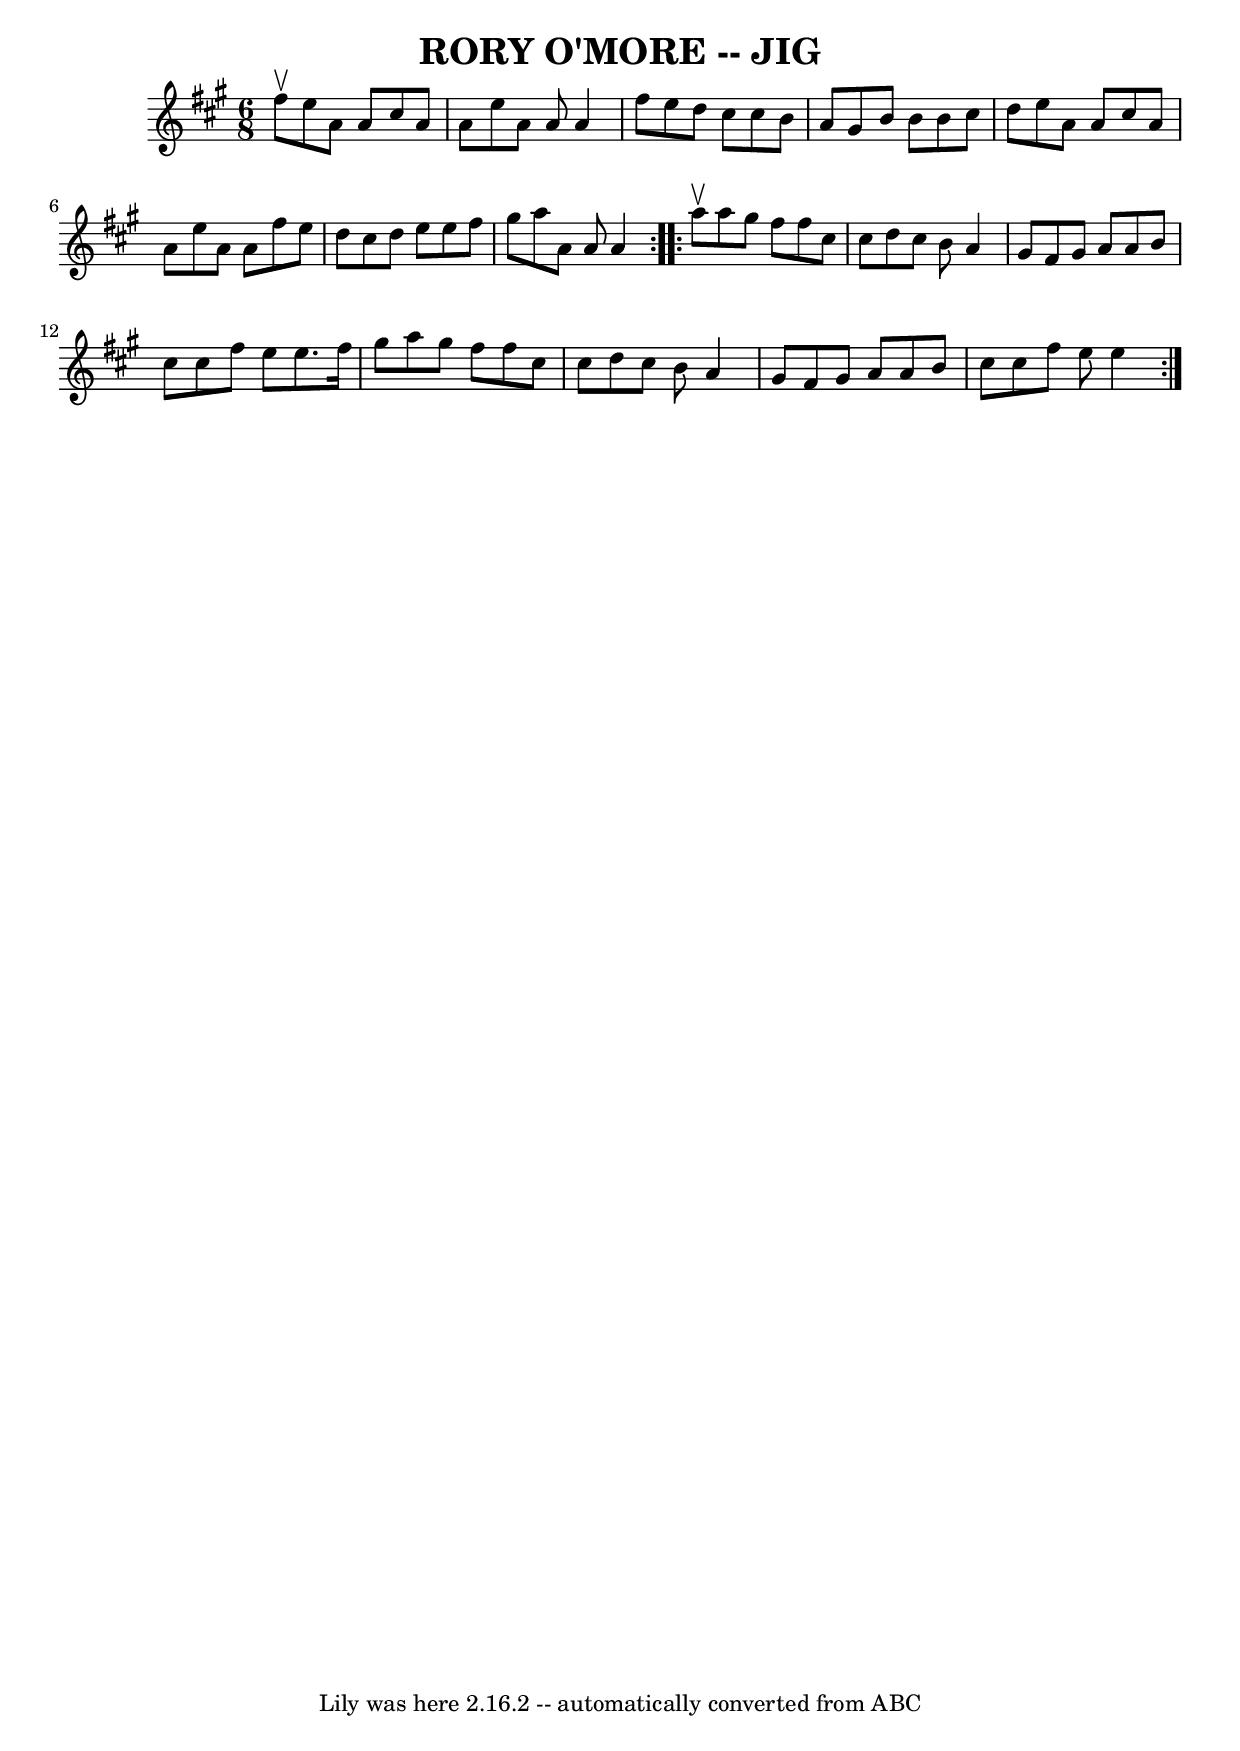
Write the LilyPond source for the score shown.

\version "2.7.40"
\include "Mammoth.ily"
\header {
	%% book = "Ryan's Mammoth Collection of Fiddle Tunes"
	crossRefNumber = "1"
	footnotes = ""
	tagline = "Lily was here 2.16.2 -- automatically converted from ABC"
	title = "RORY O'MORE -- JIG"
}
voicedefault =  {


\repeat volta 2 {
\time 6/8 \key a \major fis''8^\upbow       |
 e''8 a'8 a'8    
cis''8 a'8 a'8    |
 e''8 a'8 a'8 a'4 fis''8    
|
 e''8 d''8 cis''8 cis''8 b'8 a'8    |
 gis'8   
 b'8 b'8 b'8 cis''8 d''8    |
     |
 e''8 a'8    
a'8 cis''8 a'8 a'8    |
 e''8 a'8 a'8 fis''8 e''8  
 d''8    |
 cis''8 d''8 e''8 e''8 fis''8 gis''8    
|
 a''8 a'8 a'8 a'4    }     \repeat volta 2 { a''8^\upbow  
     |
 a''8 gis''8 fis''8 fis''8 cis''8 cis''8    
|
 d''8 cis''8 b'8 a'4 gis'8    |
 fis'8 gis'8   
 a'8 a'8 b'8 cis''8    |
 cis''8 fis''8 e''8 e''8.    
fis''16 gis''8    |
     |
 a''8 gis''8 fis''8 fis''8 
 cis''8 cis''8    |
 d''8 cis''8 b'8 a'4 gis'8    
|
 fis'8 gis'8 a'8 a'8 b'8 cis''8    |
 cis''8   
 fis''8 e''8 e''4    }   
}

\score{
    <<

	\context Staff="default"
	{
	    \voicedefault 
	}

    >>
	\layout {
	}
	\midi {}
}
